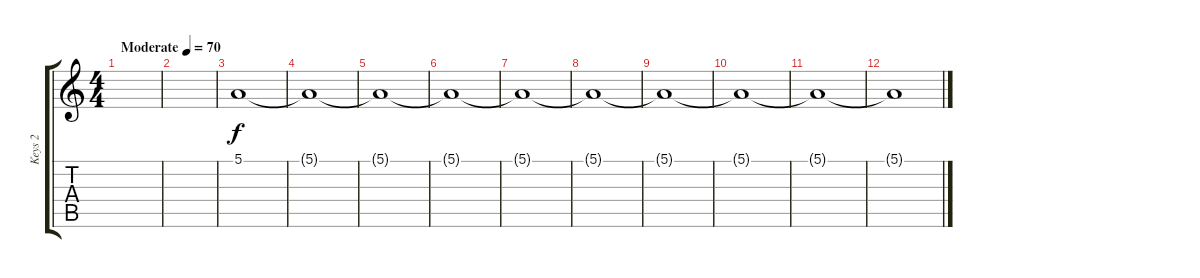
\track ("Keys 2" "Keys 2") {instrument rockorgan}
\staff {score tabs}
\tuning (E4 B3 G3 D3 A2 E2) {hide}
\ts (4 4)
\tempo (70 "Moderate")
\clef g2
\ks c
|
|
5.1.1 |
5.1{t}.1 |
5.1{t}.1 |
5.1{t}.1 |
5.1{t}.1 |
5.1{t}.1 |
5.1{t}.1 |
5.1{t}.1 |
5.1{t}.1 |
5.1{t}.1
